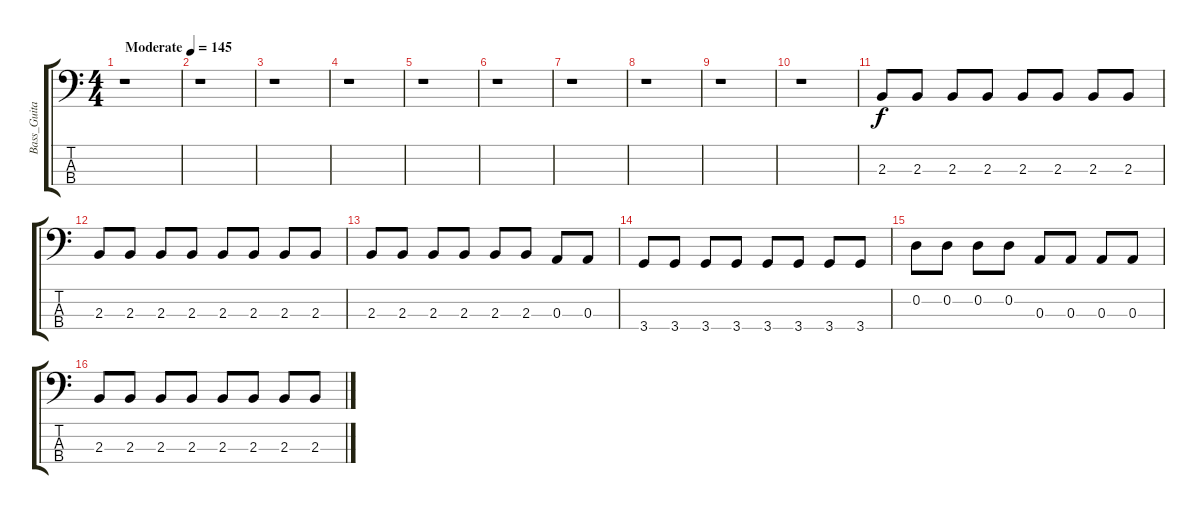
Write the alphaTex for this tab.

\track ("Bass_Guitar" "Bass_Guita") {instrument electricbassfinger}
\staff {score tabs}
\tuning (G2 D2 A1 E1) {hide}
\ts (4 4)
\tempo (145 "Moderate")
\clef f4
\ks c
r.1{dy f instrument electricbassfinger} |
r.1 |
r.1 |
r.1 |
r.1 |
r.1 |
r.1 |
r.1 |
r.1 |
r.1 |
2.3.8 2.3.8 2.3.8 2.3.8 2.3.8 2.3.8 2.3.8 2.3.8 |
2.3.8 2.3.8 2.3.8 2.3.8 2.3.8 2.3.8 2.3.8 2.3.8 |
2.3.8 2.3.8 2.3.8 2.3.8 2.3.8 2.3.8 0.3.8 0.3.8 |
3.4.8 3.4.8 3.4.8 3.4.8 3.4.8 3.4.8 3.4.8 3.4.8 |
0.2.8 0.2.8 0.2.8 0.2.8 0.3.8 0.3.8 0.3.8 0.3.8 |
2.3.8 2.3.8 2.3.8 2.3.8 2.3.8 2.3.8 2.3.8 2.3.8
